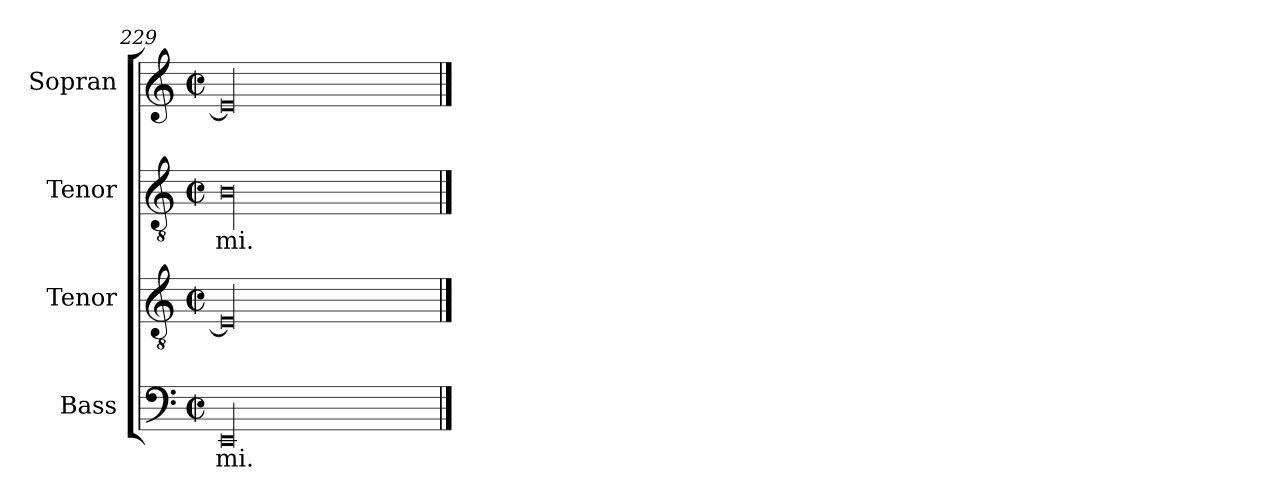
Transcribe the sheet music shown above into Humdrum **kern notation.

**kern	**text	**kern	**kern	**text	**kern
*part4	*part4	*part3	*part2	*part2	*part1
*staff4	*staff4	*staff3	*staff2	*staff2	*staff1
*I"Bass	*	*I"Tenor	*I"Tenor	*	*I"Sopran
*	*	*I'Tenor	*	*	*
*clefF4	*	*clefGv2	*clefGv2	*	*clefG2
*	*	*ITrd7c12	*ITrd7c12	*	*
*k[]	*	*k[]	*k[]	*	*k[]
*M2/2	*	*M2/2	*M2/2	*	*M2/2
*met(c|)	*	*met(c|)	*met(c|)	*	*met(c|)
=229	=229	=229	=229	=229	=229
!	!LO:LY:b:color=#000000	!	!	!	!
!	!	!	!	!LO:LY:b:color=#000000	!
00EEi	-mi.	00EEi]	00BBi	-mi.	00ei]
==	==	==	==	==	==
*-	*-	*-	*-	*-	*-
